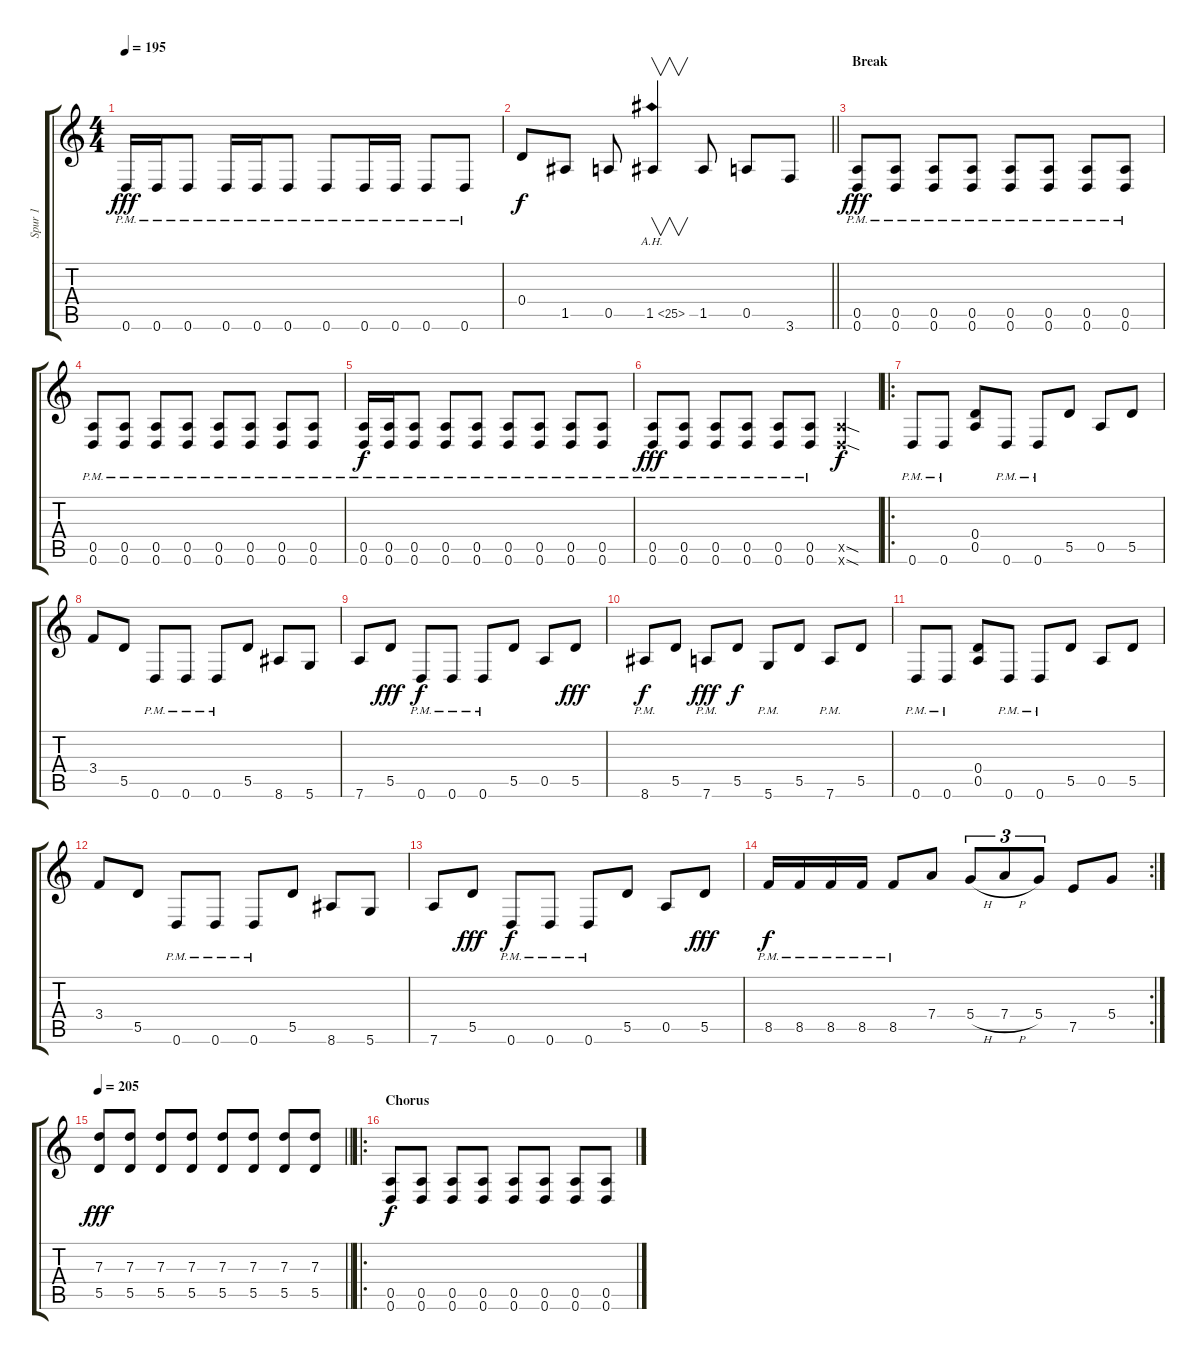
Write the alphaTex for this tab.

\track ("Spur 1" "Spur 1") {instrument distortionguitar}
\staff {score tabs}
\tuning (E4 B3 G3 D3 A2 D2) {hide}
\ts (4 4)
\tempo 195
\clef g2
\ks c
0.6{pm}.16{dy fff} 0.6{pm}.16 0.6{pm}.8 0.6{pm}.16 0.6{pm}.16 0.6{pm}.8 0.6{pm}.8 0.6{pm}.16 0.6{pm}.16 0.6{pm}.8 0.6{pm}.8 |
\barLineRight lightlight
0.4.8{dy f} 1.5.8 0.5.8 1.5{ah 24}.4{v} 1.5.8 0.5.8 3.6.8 |
\section ("" "Break")
(0.5{pm} 0.6{pm}).8{dy fff balance 0} (0.5{pm} 0.6{pm}).8 (0.5{pm} 0.6{pm}).8 (0.5{pm} 0.6{pm}).8 (0.5{pm} 0.6{pm}).8 (0.5{pm} 0.6{pm}).8 (0.5{pm} 0.6{pm}).8 (0.5{pm} 0.6{pm}).8 |
(0.5{pm} 0.6{pm}).8 (0.5{pm} 0.6{pm}).8 (0.5{pm} 0.6{pm}).8 (0.5{pm} 0.6{pm}).8 (0.5{pm} 0.6{pm}).8 (0.5{pm} 0.6{pm}).8 (0.5{pm} 0.6{pm}).8 (0.5{pm} 0.6{pm}).8 |
(0.5{pm} 0.6{pm}).16{dy f} (0.5{pm} 0.6{pm}).16 (0.5{pm} 0.6{pm}).8 (0.5{pm} 0.6{pm}).8 (0.5{pm} 0.6{pm}).8 (0.5{pm} 0.6{pm}).8 (0.5{pm} 0.6{pm}).8 (0.5{pm} 0.6{pm}).8 (0.5{pm} 0.6{pm}).8 |
(0.5{pm} 0.6{pm}).8{dy fff} (0.5{pm} 0.6{pm}).8 (0.5{pm} 0.6{pm}).8 (0.5{pm} 0.6{pm}).8 (0.5{pm} 0.6{pm}).8 (0.5{pm} 0.6{pm}).8 (0.5{sod x} 0.6{sod x}).4{dy f} |
\ro
0.6{pm}.8 0.6{pm}.8 (0.4 0.5).8 0.6{pm}.8 0.6{pm}.8 5.5.8 0.5.8 5.5.8 |
3.4.8 5.5.8 0.6{pm}.8 0.6{pm}.8 0.6{pm}.8 5.5.8 8.6.8 5.6.8 |
7.6.8 5.5.8{dy fff} 0.6{pm}.8{dy f} 0.6{pm}.8 0.6{pm}.8 5.5.8 0.5.8 5.5.8{dy fff} |
8.6{pm}.8{dy f} 5.5.8 7.6{pm}.8{dy fff} 5.5.8{dy f} 5.6{pm}.8 5.5.8 7.6{pm}.8 5.5.8 |
0.6{pm}.8 0.6{pm}.8 (0.4 0.5).8 0.6{pm}.8 0.6{pm}.8 5.5.8 0.5.8 5.5.8 |
3.4.8 5.5.8 0.6{pm}.8 0.6{pm}.8 0.6{pm}.8 5.5.8 8.6.8 5.6.8 |
7.6.8 5.5.8{dy fff} 0.6{pm}.8{dy f} 0.6{pm}.8 0.6{pm}.8 5.5.8 0.5.8 5.5.8{dy fff} |
\rc 2
8.5{pm}.16{dy f} 8.5{pm}.16 8.5{pm}.16 8.5{pm}.16 8.5{pm}.8 7.4.8 5.4{h}.8{tu (3 2)} 7.4{h}.8{tu (3 2)} 5.4.8{tu (3 2)} 7.5.8 5.4.8 |
\tempo 205
\barLineRight lightlight
(7.3 5.5).8{dy fff} (7.3 5.5).8 (7.3 5.5).8 (7.3 5.5).8 (7.3 5.5).8 (7.3 5.5).8 (7.3 5.5).8 (7.3 5.5).8 |
\ro
\section ("" "Chorus")
(0.5 0.6).8{dy f} (0.5 0.6).8 (0.5 0.6).8 (0.5 0.6).8 (0.5 0.6).8 (0.5 0.6).8 (0.5 0.6).8 (0.5 0.6).8
